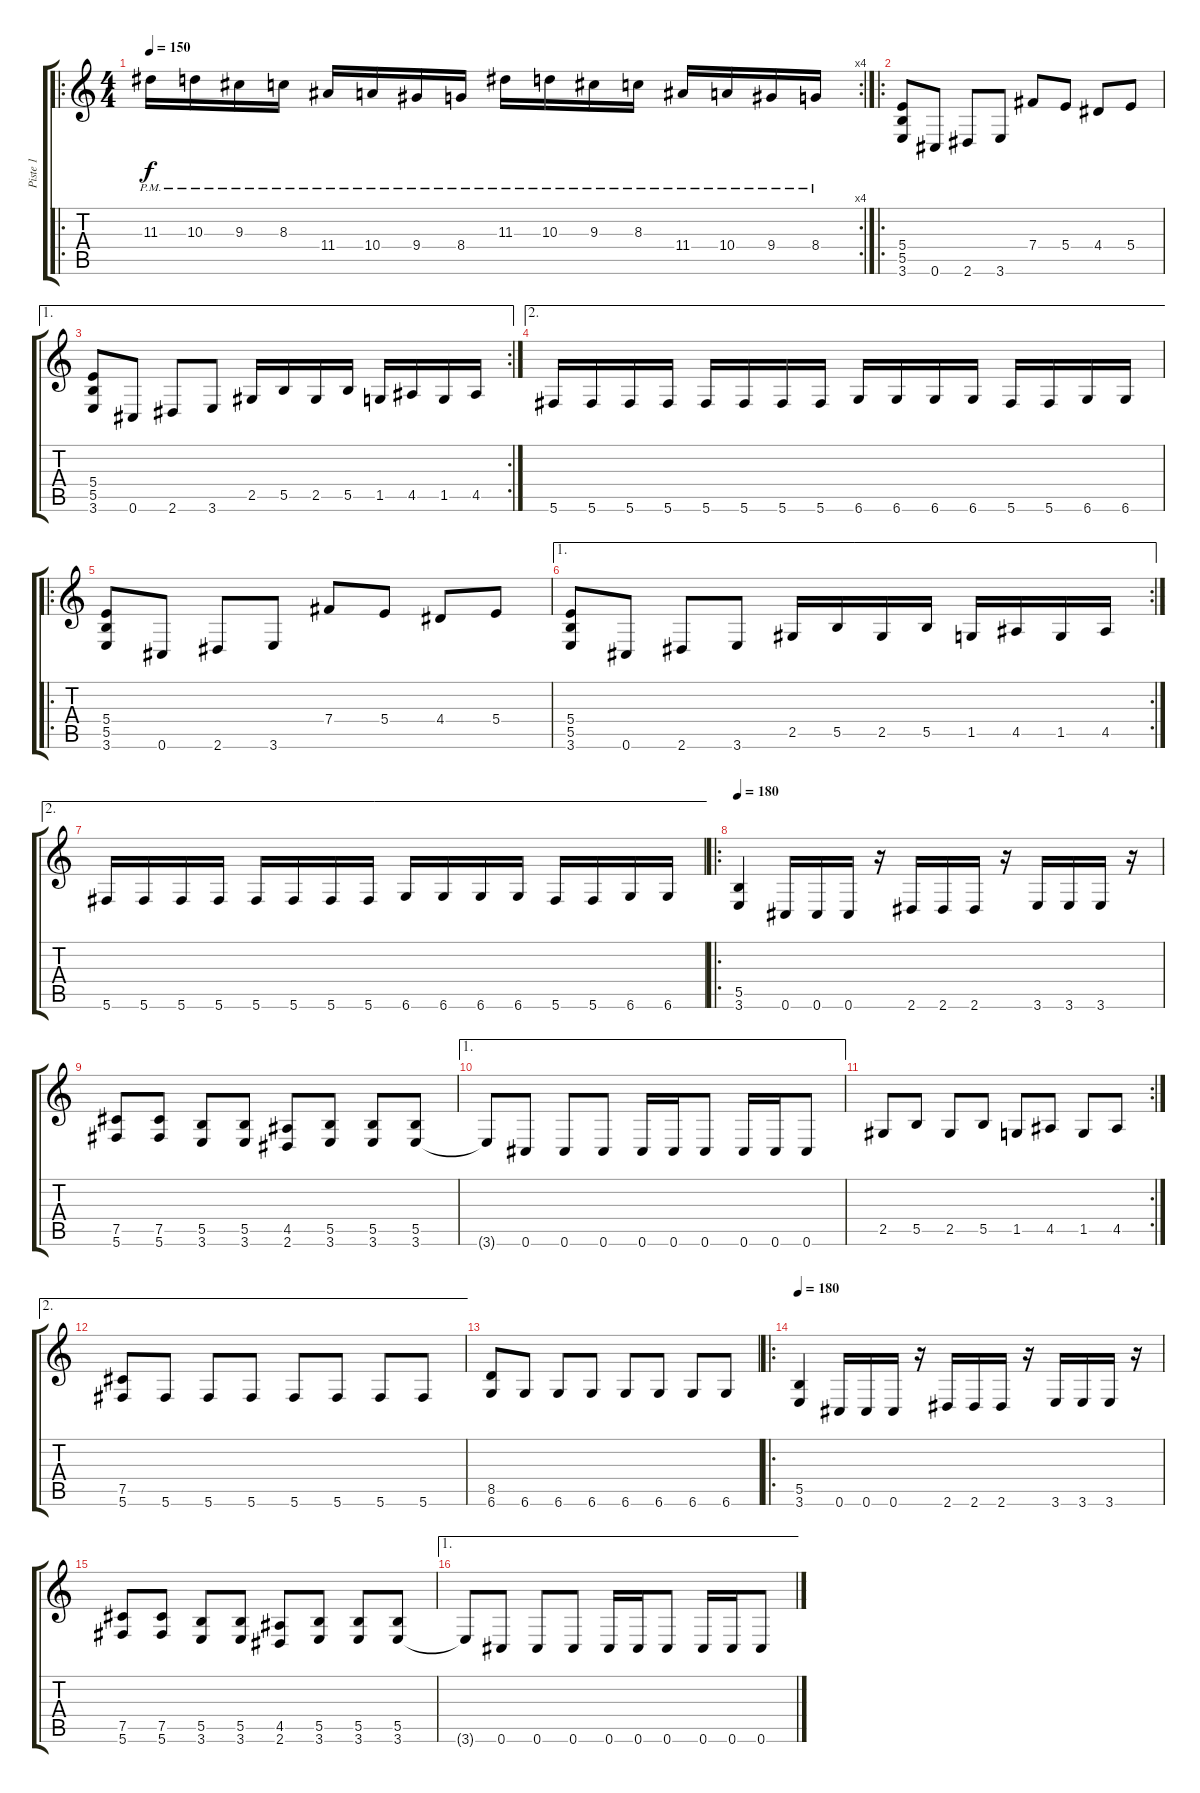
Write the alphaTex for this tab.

\track ("Piste 1" "Piste 1") {instrument distortionguitar}
\staff {score tabs}
\tuning (Db4 Ab3 E3 B2 Gb2 Db2) {hide}
\ro
\rc 4
\ts (4 4)
\tempo 150
\clef g2
\ks c
11.3{pm}.16{dy f instrument distortionguitar} 10.3{pm}.16 9.3{pm}.16 8.3{pm}.16 11.4{pm}.16 10.4{pm}.16 9.4{pm}.16 8.4{pm}.16 11.3{pm}.16 10.3{pm}.16 9.3{pm}.16 8.3{pm}.16 11.4{pm}.16 10.4{pm}.16 9.4{pm}.16 8.4{pm}.16 |
\ro
(5.4 5.5 3.6).8 0.6.8 2.6.8 3.6.8 7.4.8 5.4.8 4.4.8 5.4.8 |
\ae 1
\rc 2
(5.4 5.5 3.6).8 0.6.8 2.6.8 3.6.8 2.5.16 5.5.16 2.5.16 5.5.16 1.5.16 4.5.16 1.5.16 4.5.16 |
\ae 2
5.6.16 5.6.16 5.6.16 5.6.16 5.6.16 5.6.16 5.6.16 5.6.16 6.6.16 6.6.16 6.6.16 6.6.16 5.6.16 5.6.16 6.6.16 6.6.16 |
\ro
(5.4 5.5 3.6).8 0.6.8 2.6.8 3.6.8 7.4.8 5.4.8 4.4.8 5.4.8 |
\ae 1
\rc 2
(5.4 5.5 3.6).8 0.6.8 2.6.8 3.6.8 2.5.16 5.5.16 2.5.16 5.5.16 1.5.16 4.5.16 1.5.16 4.5.16 |
\ae 2
5.6.16 5.6.16 5.6.16 5.6.16 5.6.16 5.6.16 5.6.16 5.6.16 6.6.16 6.6.16 6.6.16 6.6.16 5.6.16 5.6.16 6.6.16 6.6.16 |
\ro
\tempo 180
(5.5 3.6).4 0.6.16 0.6.16 0.6.16 r.16 2.6.16 2.6.16 2.6.16 r.16 3.6.16 3.6.16 3.6.16 r.16 |
(7.5 5.6).8 (7.5 5.6).8 (5.5 3.6).8 (5.5 3.6).8 (4.5 2.6).8 (5.5 3.6).8 (5.5 3.6).8 (5.5 3.6).8 |
\ae 1
3.6{t}.8 0.6.8 0.6.8 0.6.8 0.6.16 0.6.16 0.6.8 0.6.16 0.6.16 0.6.8 |
\rc 2
2.5.8 5.5.8 2.5.8 5.5.8 1.5.8 4.5.8 1.5.8 4.5.8 |
\ae 2
(7.5 5.6).8 5.6.8 5.6.8 5.6.8 5.6.8 5.6.8 5.6.8 5.6.8 |
(8.5 6.6).8 6.6.8 6.6.8 6.6.8 6.6.8 6.6.8 6.6.8 6.6.8 |
\ro
\tempo 180
(5.5 3.6).4 0.6.16 0.6.16 0.6.16 r.16 2.6.16 2.6.16 2.6.16 r.16 3.6.16 3.6.16 3.6.16 r.16 |
(7.5 5.6).8 (7.5 5.6).8 (5.5 3.6).8 (5.5 3.6).8 (4.5 2.6).8 (5.5 3.6).8 (5.5 3.6).8 (5.5 3.6).8 |
\ae 1
3.6{t}.8 0.6.8 0.6.8 0.6.8 0.6.16 0.6.16 0.6.8 0.6.16 0.6.16 0.6.8
